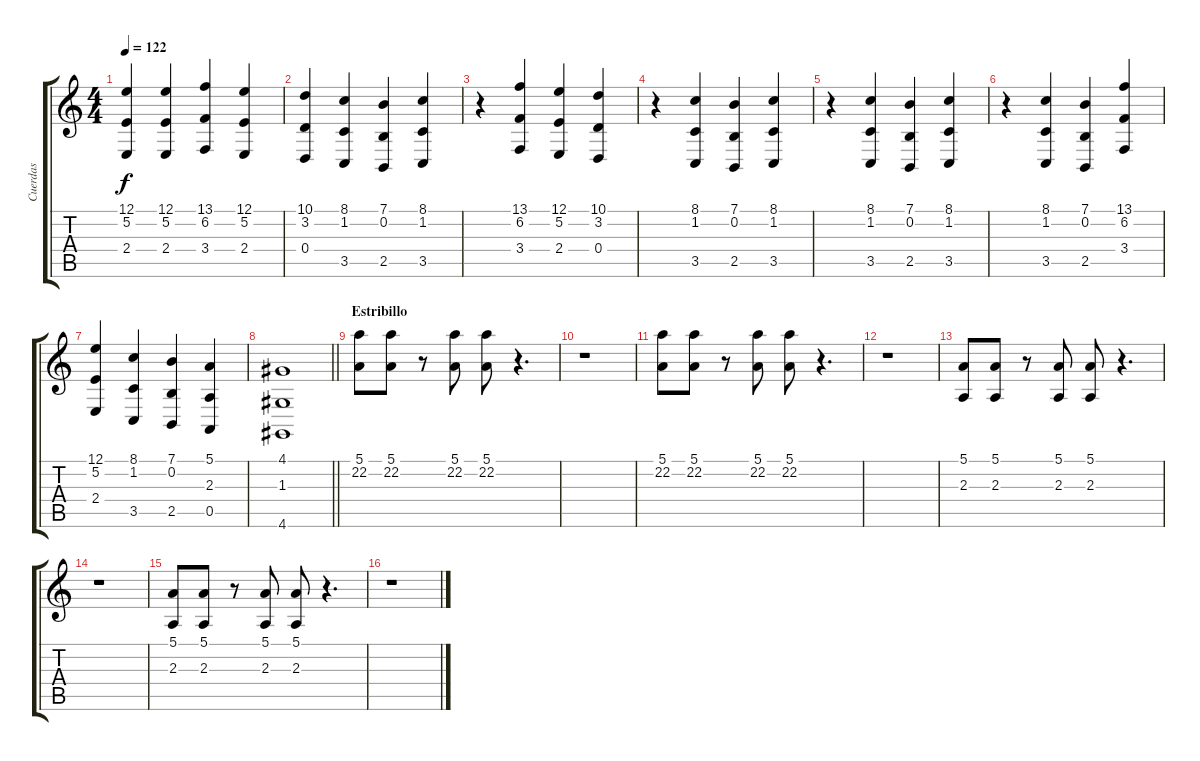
\track ("Cuerdas" "Cuerdas") {instrument drawbarorgan}
\staff {score tabs}
\tuning (E4 B3 G3 D3 A2 E2) {hide}
\ts (4 4)
\tempo 122
\clef g2
\ks c
(12.1 5.2 2.4).4{dy f} (12.1 5.2 2.4).4 (13.1 6.2 3.4).4 (12.1 5.2 2.4).4 |
(10.1 3.2 0.4).4 (8.1 1.2 3.5).4 (7.1 0.2 2.5).4 (8.1 1.2 3.5).4 |
r.4 (13.1 6.2 3.4).4 (12.1 5.2 2.4).4 (10.1 3.2 0.4).4 |
r.4 (8.1 1.2 3.5).4 (7.1 0.2 2.5).4 (8.1 1.2 3.5).4 |
r.4 (8.1 1.2 3.5).4 (7.1 0.2 2.5).4 (8.1 1.2 3.5).4 |
r.4 (8.1 1.2 3.5).4 (7.1 0.2 2.5).4 (13.1 6.2 3.4).4 |
(12.1 5.2 2.4).4 (8.1 1.2 3.5).4 (7.1 0.2 2.5).4 (5.1 2.3 0.5).4 |
\barLineRight lightlight
(4.1 1.3 4.6).1 |
\section ("" "Estribillo")
(5.1 22.2).8 (5.1 22.2).8 r.8 (5.1 22.2).8 (5.1 22.2).8 r.4{d} |
r.1 |
(5.1 22.2).8 (5.1 22.2).8 r.8 (5.1 22.2).8 (5.1 22.2).8 r.4{d} |
r.1 |
(5.1 2.3).8 (5.1 2.3).8 r.8 (5.1 2.3).8 (5.1 2.3).8 r.4{d} |
r.1 |
(5.1 2.3).8 (5.1 2.3).8 r.8 (5.1 2.3).8 (5.1 2.3).8 r.4{d} |
r.1
